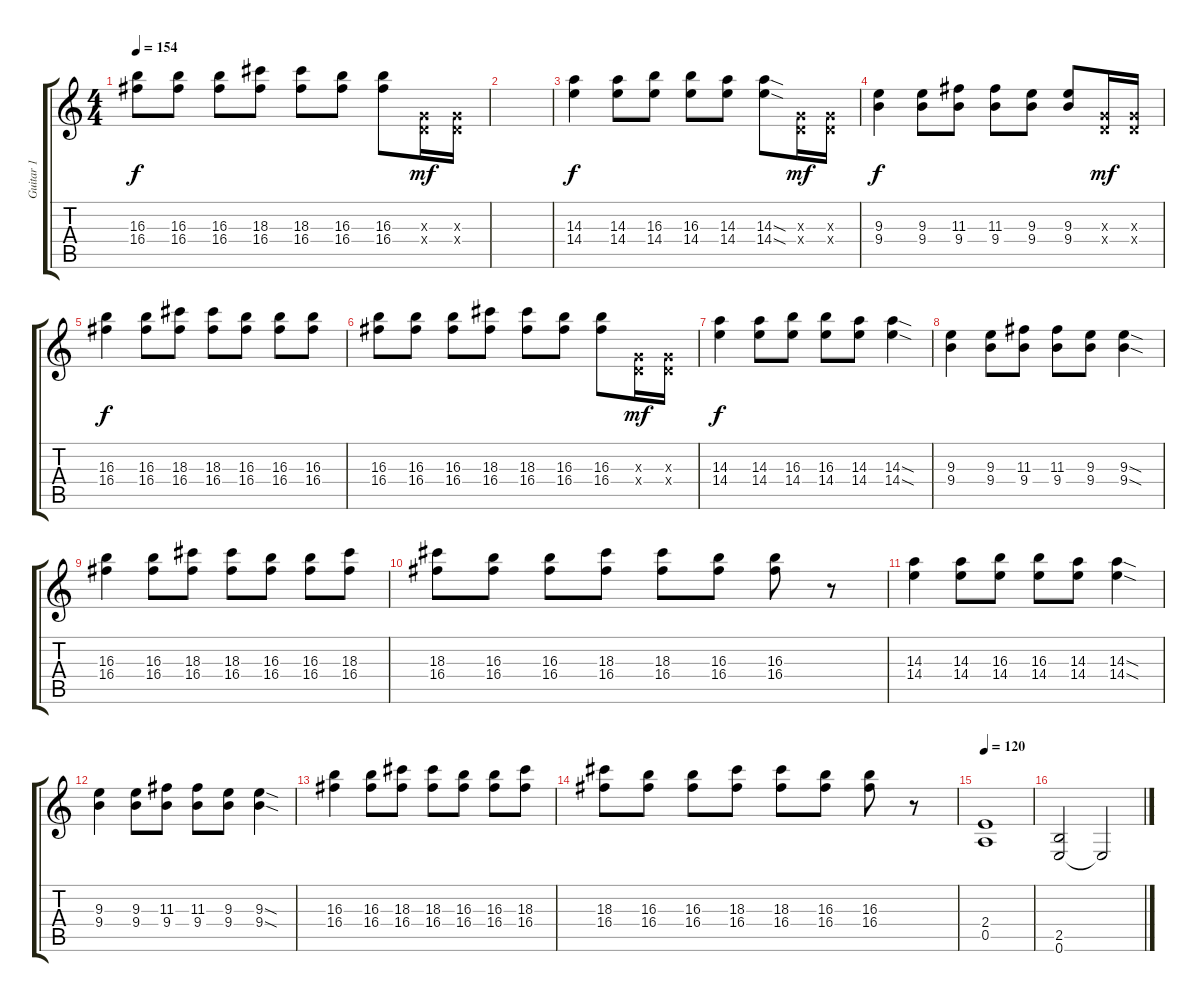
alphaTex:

\track ("Guitar 1" "Guitar 1") {instrument distortionguitar}
\staff {score tabs}
\tuning (E4 B3 G3 D3 A2 E2) {hide}
\ts (4 4)
\tempo 154
\clef g2
\ks c
(16.3 16.4).8{dy f} (16.3 16.4).8 (16.3 16.4).8 (18.3 16.4).8 (18.3 16.4).8 (16.3 16.4).8 (16.3 16.4).8 (0.3{x} 0.4{x}).16{dy mf} (0.3{x} 0.4{x}).16 |
|
(14.3 14.4).4{dy f} (14.3 14.4).8 (16.3 14.4).8 (16.3 14.4).8 (14.3 14.4).8 (14.3{sod} 14.4{sod}).8 (0.3{x} 0.4{x}).16{dy mf} (0.3{x} 0.4{x}).16 |
(9.3 9.4).4{dy f} (9.3 9.4).8 (11.3 9.4).8 (11.3 9.4).8 (9.3 9.4).8 (9.3 9.4).8 (0.3{x} 0.4{x}).16{dy mf} (0.3{x} 0.4{x}).16 |
(16.3 16.4).4{dy f} (16.3 16.4).8 (18.3 16.4).8 (18.3 16.4).8 (16.3 16.4).8 (16.3 16.4).8 (16.3 16.4).8 |
(16.3 16.4).8 (16.3 16.4).8 (16.3 16.4).8 (18.3 16.4).8 (18.3 16.4).8 (16.3 16.4).8 (16.3 16.4).8 (0.3{x} 0.4{x}).16{dy mf} (0.3{x} 0.4{x}).16 |
(14.3 14.4).4{dy f} (14.3 14.4).8 (16.3 14.4).8 (16.3 14.4).8 (14.3 14.4).8 (14.3{sod} 14.4{sod}).4 |
(9.3 9.4).4 (9.3 9.4).8 (11.3 9.4).8 (11.3 9.4).8 (9.3 9.4).8 (9.3{sod} 9.4{sod}).4 |
(16.3 16.4).4 (16.3 16.4).8 (18.3 16.4).8 (18.3 16.4).8 (16.3 16.4).8 (16.3 16.4).8 (18.3 16.4).8 |
(18.3 16.4).8 (16.3 16.4).8 (16.3 16.4).8 (18.3 16.4).8 (18.3 16.4).8 (16.3 16.4).8 (16.3 16.4).8 r.8 |
(14.3 14.4).4 (14.3 14.4).8 (16.3 14.4).8 (16.3 14.4).8 (14.3 14.4).8 (14.3{sod} 14.4{sod}).4 |
(9.3 9.4).4 (9.3 9.4).8 (11.3 9.4).8 (11.3 9.4).8 (9.3 9.4).8 (9.3{sod} 9.4{sod}).4 |
(16.3 16.4).4 (16.3 16.4).8 (18.3 16.4).8 (18.3 16.4).8 (16.3 16.4).8 (16.3 16.4).8 (18.3 16.4).8 |
(18.3 16.4).8 (16.3 16.4).8 (16.3 16.4).8 (18.3 16.4).8 (18.3 16.4).8 (16.3 16.4).8 (16.3 16.4).8 r.8 |
\tempo 120
(2.4 0.5).1 |
(2.5 0.6).2 0.6{t}.2
